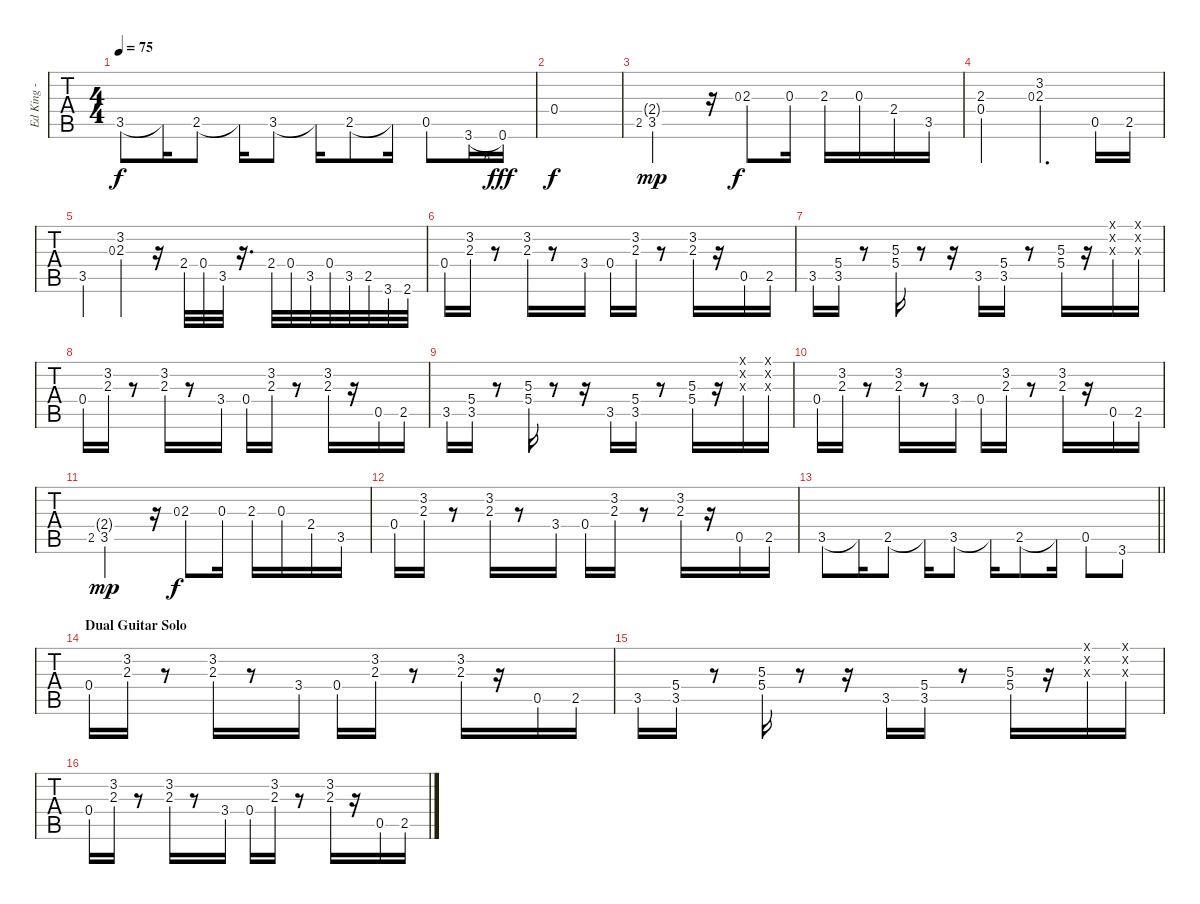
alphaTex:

\track ("Ed King - Slide Guitar" "Ed King - ") {instrument overdrivenguitar}
\staff {tabs}
\tuning (E4 B3 G3 D3 A2 D2) {hide}
\ts (4 4)
\tempo 75
\clef g2
\ks c
3.5.8{dy f} 3.5{t}.16 2.5.8 2.5{t}.16 3.5.8 3.5{t}.16 2.5.8 2.5{t}.16 0.5.8 3.6{h}.16 0.6.16{dy fff} |
0.4.1{dy f} |
2.5.8{gr} (2.4{g} 3.5).2{dy mp} r.16 0.3.8{gr dy f} 2.3.8 0.3.16 2.3.16 0.3.16 2.4.16 3.5.16 |
(2.3 0.4).2 0.3.8{gr} (3.2 2.3).4{d} 0.5.16 2.5.16 |
3.5.4 0.3.8{gr} (3.2 2.3).4 r.16 2.4.32 0.4.32 3.5.32 r.16{d} 2.4.32 0.4.32 3.5.32 0.4.32 3.5.32 2.5.32 3.6.32 2.6.32 |
0.4.16 (3.2 2.3).16 r.8 (3.2 2.3).16 r.8 3.4.16 0.4.16 (3.2 2.3).16 r.8 (3.2 2.3).16 r.16 0.5.16 2.5.16 |
3.5.16 (5.4 3.5).16 r.8 (5.3 5.4).16 r.8 r.16 3.5.16 (5.4 3.5).16 r.8 (5.3 5.4).16 r.16 (0.1{x} 0.2{x} 0.3{x}).16 (0.1{x} 0.2{x} 0.3{x}).16 |
0.4.16 (3.2 2.3).16 r.8 (3.2 2.3).16 r.8 3.4.16 0.4.16 (3.2 2.3).16 r.8 (3.2 2.3).16 r.16 0.5.16 2.5.16 |
3.5.16 (5.4 3.5).16 r.8 (5.3 5.4).16 r.8 r.16 3.5.16 (5.4 3.5).16 r.8 (5.3 5.4).16 r.16 (0.1{x} 0.2{x} 0.3{x}).16 (0.1{x} 0.2{x} 0.3{x}).16 |
0.4.16 (3.2 2.3).16 r.8 (3.2 2.3).16 r.8 3.4.16 0.4.16 (3.2 2.3).16 r.8 (3.2 2.3).16 r.16 0.5.16 2.5.16 |
2.5.8{gr} (2.4{g} 3.5).2{dy mp} r.16 0.3.8{gr dy f} 2.3.8 0.3.16 2.3.16 0.3.16 2.4.16 3.5.16 |
0.4.16 (3.2 2.3).16 r.8 (3.2 2.3).16 r.8 3.4.16 0.4.16 (3.2 2.3).16 r.8 (3.2 2.3).16 r.16 0.5.16 2.5.16 |
\barLineRight lightlight
3.5.8 3.5{t}.16 2.5.8 2.5{t}.16 3.5.8 3.5{t}.16 2.5.8 2.5{t}.16 0.5.8 3.6.8 |
\section ("" "Dual Guitar Solo")
0.4.16 (3.2 2.3).16 r.8 (3.2 2.3).16 r.8 3.4.16 0.4.16 (3.2 2.3).16 r.8 (3.2 2.3).16 r.16 0.5.16 2.5.16 |
3.5.16 (5.4 3.5).16 r.8 (5.3 5.4).16 r.8 r.16 3.5.16 (5.4 3.5).16 r.8 (5.3 5.4).16 r.16 (0.1{x} 0.2{x} 0.3{x}).16 (0.1{x} 0.2{x} 0.3{x}).16 |
0.4.16 (3.2 2.3).16 r.8 (3.2 2.3).16 r.8 3.4.16 0.4.16 (3.2 2.3).16 r.8 (3.2 2.3).16 r.16 0.5.16 2.5.16
